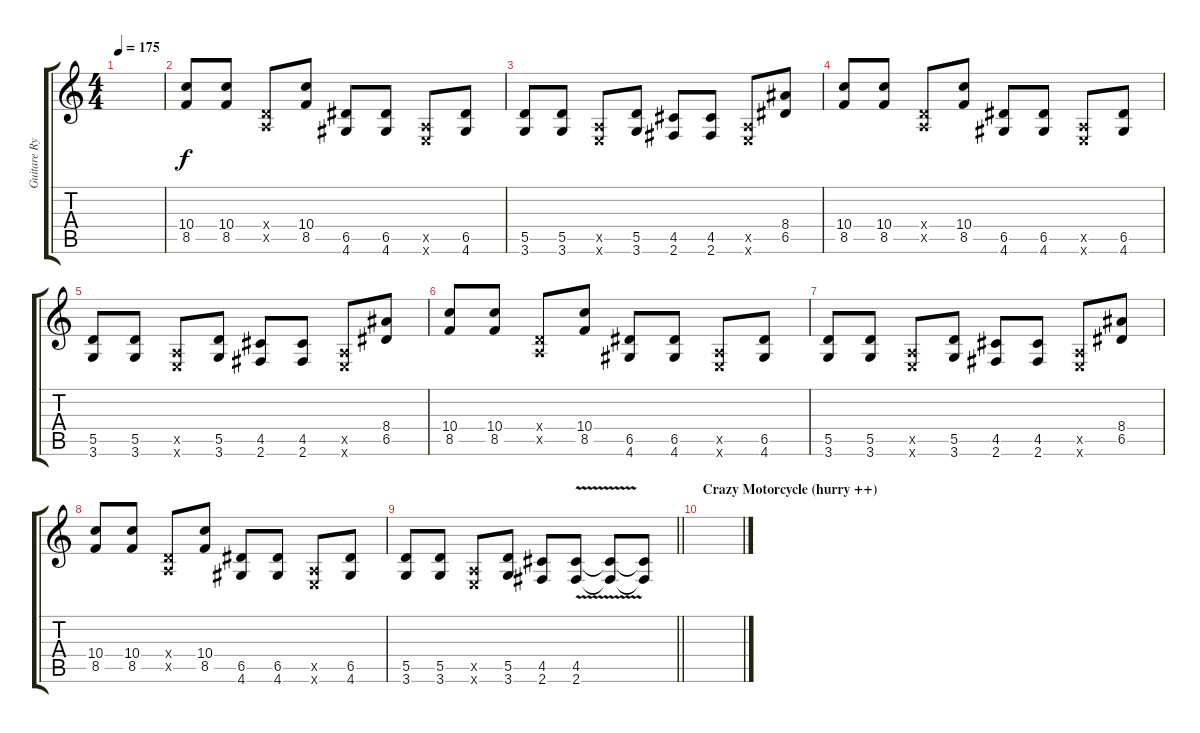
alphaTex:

\track ("Guitare Rythme" "Guitare Ry") {instrument overdrivenguitar}
\staff {score tabs}
\tuning (E4 B3 G3 D3 A2 E2) {hide}
\ts (4 4)
\tempo 175
\clef g2
\ks c
|
(10.4 8.5).8 (10.4 8.5).8 (0.4{x} 0.5{x}).8 (10.4 8.5).8 (6.5 4.6).8 (6.5 4.6).8 (0.5{x} 0.6{x}).8 (6.5 4.6).8 |
(5.5 3.6).8 (5.5 3.6).8 (0.5{x} 0.6{x}).8 (5.5 3.6).8 (4.5 2.6).8 (4.5 2.6).8 (0.5{x} 0.6{x}).8 (8.4 6.5).8 |
(10.4 8.5).8 (10.4 8.5).8 (0.4{x} 0.5{x}).8 (10.4 8.5).8 (6.5 4.6).8 (6.5 4.6).8 (0.5{x} 0.6{x}).8 (6.5 4.6).8 |
(5.5 3.6).8 (5.5 3.6).8 (0.5{x} 0.6{x}).8 (5.5 3.6).8 (4.5 2.6).8 (4.5 2.6).8 (0.5{x} 0.6{x}).8 (8.4 6.5).8 |
(10.4 8.5).8 (10.4 8.5).8 (0.4{x} 0.5{x}).8 (10.4 8.5).8 (6.5 4.6).8 (6.5 4.6).8 (0.5{x} 0.6{x}).8 (6.5 4.6).8 |
(5.5 3.6).8 (5.5 3.6).8 (0.5{x} 0.6{x}).8 (5.5 3.6).8 (4.5 2.6).8 (4.5 2.6).8 (0.5{x} 0.6{x}).8 (8.4 6.5).8 |
(10.4 8.5).8 (10.4 8.5).8 (0.4{x} 0.5{x}).8 (10.4 8.5).8 (6.5 4.6).8 (6.5 4.6).8 (0.5{x} 0.6{x}).8 (6.5 4.6).8 |
\barLineRight lightlight
(5.5 3.6).8 (5.5 3.6).8 (0.5{x} 0.6{x}).8 (5.5 3.6).8 (4.5 2.6).8 (4.5{v} 2.6{v}).8 (4.5{t} 2.6{t}).8 (4.5{t} 2.6{t}).8 |
\section ("" "Crazy Motorcycle (hurry ++)")
